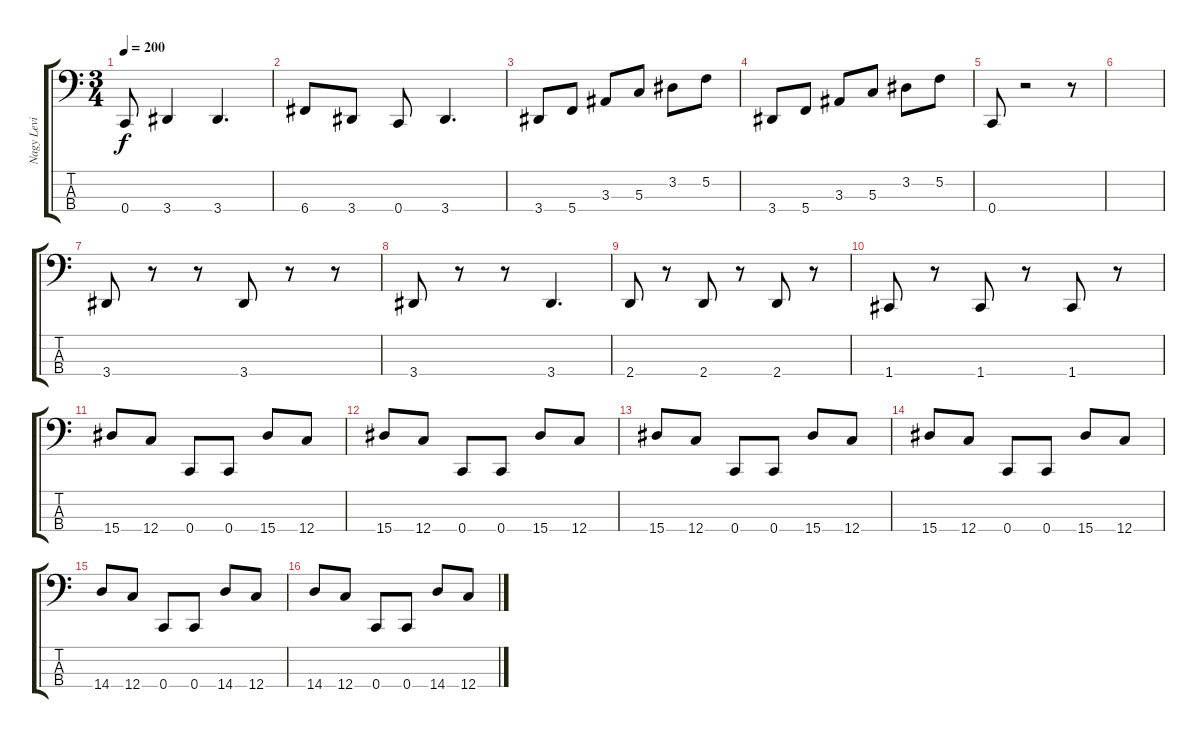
\track ("Nagy Levi" "Nagy Levi") {instrument electricbassfinger}
\staff {score tabs}
\tuning (F2 C2 G1 C1) {hide}
\ts (3 4)
\tempo 200
\clef f4
\ks c
0.4.8{dy f} 3.4.4 3.4.4{d} |
6.4.8 3.4.8 0.4.8 3.4.4{d} |
3.4.8 5.4.8 3.3.8 5.3.8 3.2.8 5.2.8 |
3.4.8 5.4.8 3.3.8 5.3.8 3.2.8 5.2.8 |
0.4.8 r.2 r.8 |
|
3.4.8 r.8 r.8 3.4.8 r.8 r.8 |
3.4.8 r.8 r.8 3.4.4{d} |
2.4.8 r.8 2.4.8 r.8 2.4.8 r.8 |
1.4.8 r.8 1.4.8 r.8 1.4.8 r.8 |
15.4.8 12.4.8 0.4.8 0.4.8 15.4.8 12.4.8 |
15.4.8 12.4.8 0.4.8 0.4.8 15.4.8 12.4.8 |
15.4.8 12.4.8 0.4.8 0.4.8 15.4.8 12.4.8 |
15.4.8 12.4.8 0.4.8 0.4.8 15.4.8 12.4.8 |
14.4.8 12.4.8 0.4.8 0.4.8 14.4.8 12.4.8 |
14.4.8 12.4.8 0.4.8 0.4.8 14.4.8 12.4.8
